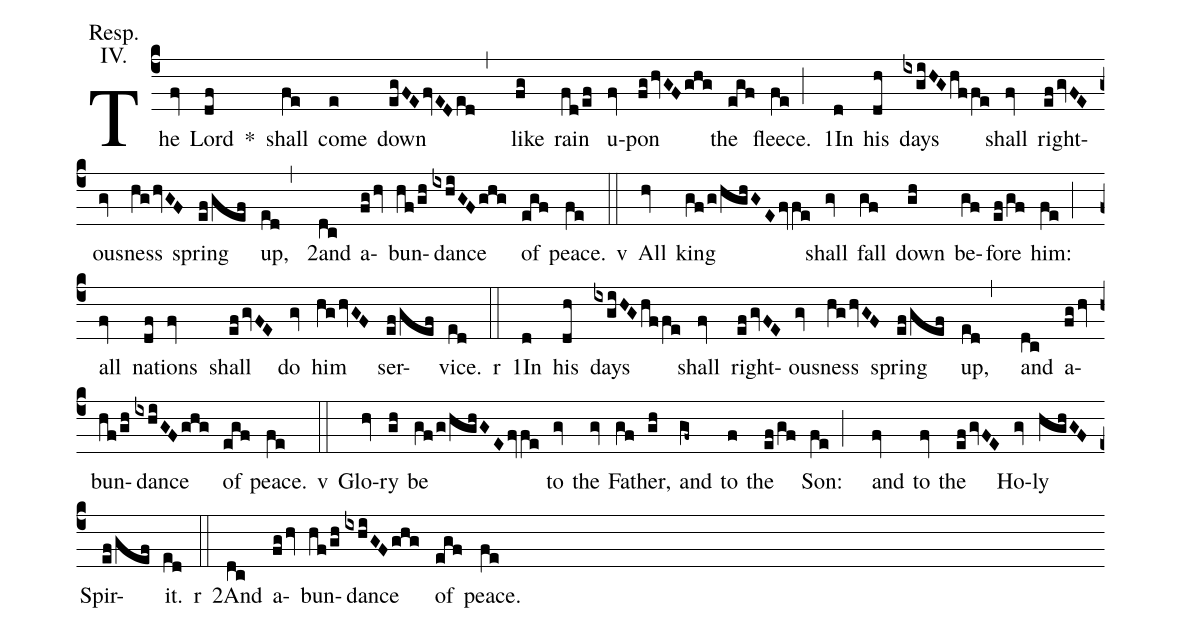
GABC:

annotation: Resp.;
annotation: IV.;
%%
(c4) The(fv) Lord(df) <sp>*</sp>() shall(fe) come(e) down(egFEfvEDed,) like(fg) rain(fd/ef) u(fv)pon(fghvGFghg) the(egf) fleece.(fe;) <sp>1</sp>In(d) his(dh) days(ixgiHGhffe) shall(fv) right(efgvFE)ous(gv)ness(hghvGF) spring(ef/gef) up,(ed,) <sp>2</sp>and(dc) a(fghv)bun(hf/gh)dance(ixhiGFghg) of(egf) peace.(fe)

<sp>v</sp>(::) All(hv) king(gf/g/hghGEfvfe) shall(gv) fall(gf) down(gh) be(gf)fore(ef/gf) him:(fe;) all(fv) na(df)tions(fv) shall(efgvFE) do(gv) him(hghvGF) ser(ef/gef)vice.(ed)

<sp>r</sp>(::) <sp>1</sp>In(d) his(dh) days(ixgiHGhffe) shall(fv) right(efgvFE)ous(gv)ness(hghvGF) spring(ef/gef) up,(ed,) and(dc) a(fghv)bun(hf/gh)dance(ixhiGFghg) of(egf) peace.(fe)

<sp>v</sp>(::) Glo(hv)ry(gh) be(gf/g/hghGEfvfe) to(gv) the(gv) Fa(gf)ther,(gh) and(gf~) to(f) the(ef/gf) Son:(fe;) and(fv) to(fv) the(efgvFE) Ho(gv)ly(hghGF) Spir(ef/gef)it.(ed)

<sp>r</sp>(::) <sp>2</sp>And(dc) a(fghv)bun(hf/gh)dance(ixhiGFghg) of(egf) peace.(fe)
